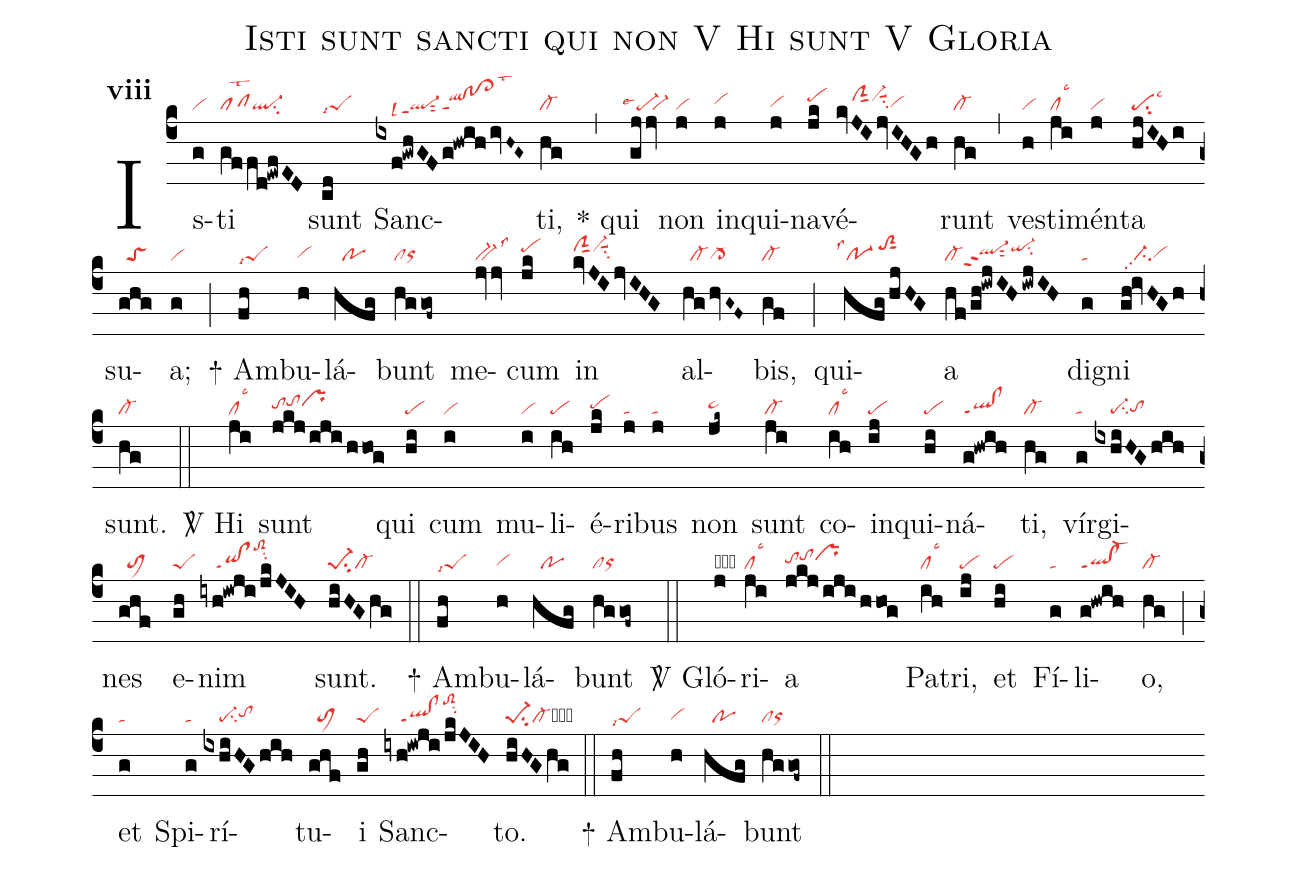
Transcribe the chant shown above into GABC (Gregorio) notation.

name:Isti sunt sancti qui non V Hi sunt V Gloria;
office-part:re;
mode:8;
nabc-lines:1;
%%
initial-style: 1;
name: Isti sunt Sancti qui non;
mode: 8;
office-part: Responsorium;
annotation: Resp.;
annotation: viii;
nabc-lines: 1;
%%
(c4) Is(g|vi)ti(gffd!ewfED|pflst2ql-su2) sunt(cd|peSlsi7) Sanc(ixf!gwhGFg!hwih/ivH~G~|////ql-ppt1sut2lsl4ql!cl!cl>ppt1lst3)ti,(hg|cl-) (,) <sp>*</sp> qui(gjjv|``pe-lse4``vi-) non(j|vi) in(j|vihh)qui(j|vihg)na(jk|pehi)vé(kvJIjvIHGh|////clShisut1vi-hisuu1su2vihg)runt(hg|cl-) (,) ve(h|vi)sti(ji|cllsc3)mén(j|vi)ta(hjIHi|pesu2lsc3) su(ghg|//toS)a;(g|vi) (;)
<sp>+</sp> Am(fh|peSlsi7)bu(h|vihg)lá(hfg|//po)bunt(hggof~|clorhg) me(jvjv|bv-lss3)cum(jk|pehi) in(kvJIjvIHG|clShisut1vi-hisuu1su2) al(hg/hvG~F~|//cl-cl>-)bis,(gf|cl-) (;) qui(hfg/hjHG|``po-1lss1/toS2hjsut1)a(hf/gh!iwjIH/iwjIH|cl-ql-hhppt2sut2qi-hisu2) di(g|ta)gni(gh!ivHGh|///ci-pp2vihg) sunt.(hg|cl-) (::)

<sp>V/</sp> Hi(ji|cllsc3) sunt(jkj/iji/hhog|tohhtohiprhi) qui(hi|pe) cum(i|vi) mu(i|vi)li(ih|pe)é(jk|pehh)ri(j|ta)bus(j|ta) non(jk~|ta>hh) sunt(ji|cl-) co(ih|cllsc3)in(ij|pe)qui(hi|pe)ná(g!hwih|ql!clppt1)ti,(hg|cl-) (;|) vír(g|ta)gi(ixhiHGhih|////pe-su2tohg)nes(ghf|//toM1) e(gh|peS)nim(iyh!iwji/jkJIH|////qi!clppt1toS2hlsu2) sunt.(hiHGhg|pe-1su2cl-) (::)
<sp>+</sp> Am(fh|peSlsi7)bu(h|vihg)lá(hfg|//po)bunt(hggof~|clorhg) (::)

<sp>V/</sp> Gló(j|obvi)ri(ji|cllsc3)a(jkj/iji/hhog|tohhtohiprhi) Pa(ih|cllsc3)tri,(ij|pe) et(hi|pe) Fí(g|ta)li(g!hwih|ql!cl-ppt1)o,(hg|cl-) (;) et(g|ta) Spi(g|ta)rí(ixhiHG/hih|////pe-su2tohh)tu(ghf|//toM1)i(gh|peS) Sanc(iyh!iwji/jkJIH|////ql!clppt1toS2hlsu2)to.(hiHGhg|pe-1su2cl-cb) (::)
<sp>+</sp> Am(fh|peSlsi7)bu(h|vihg)lá(hfg|//po)bunt(hggof~|clorhg) (::)
